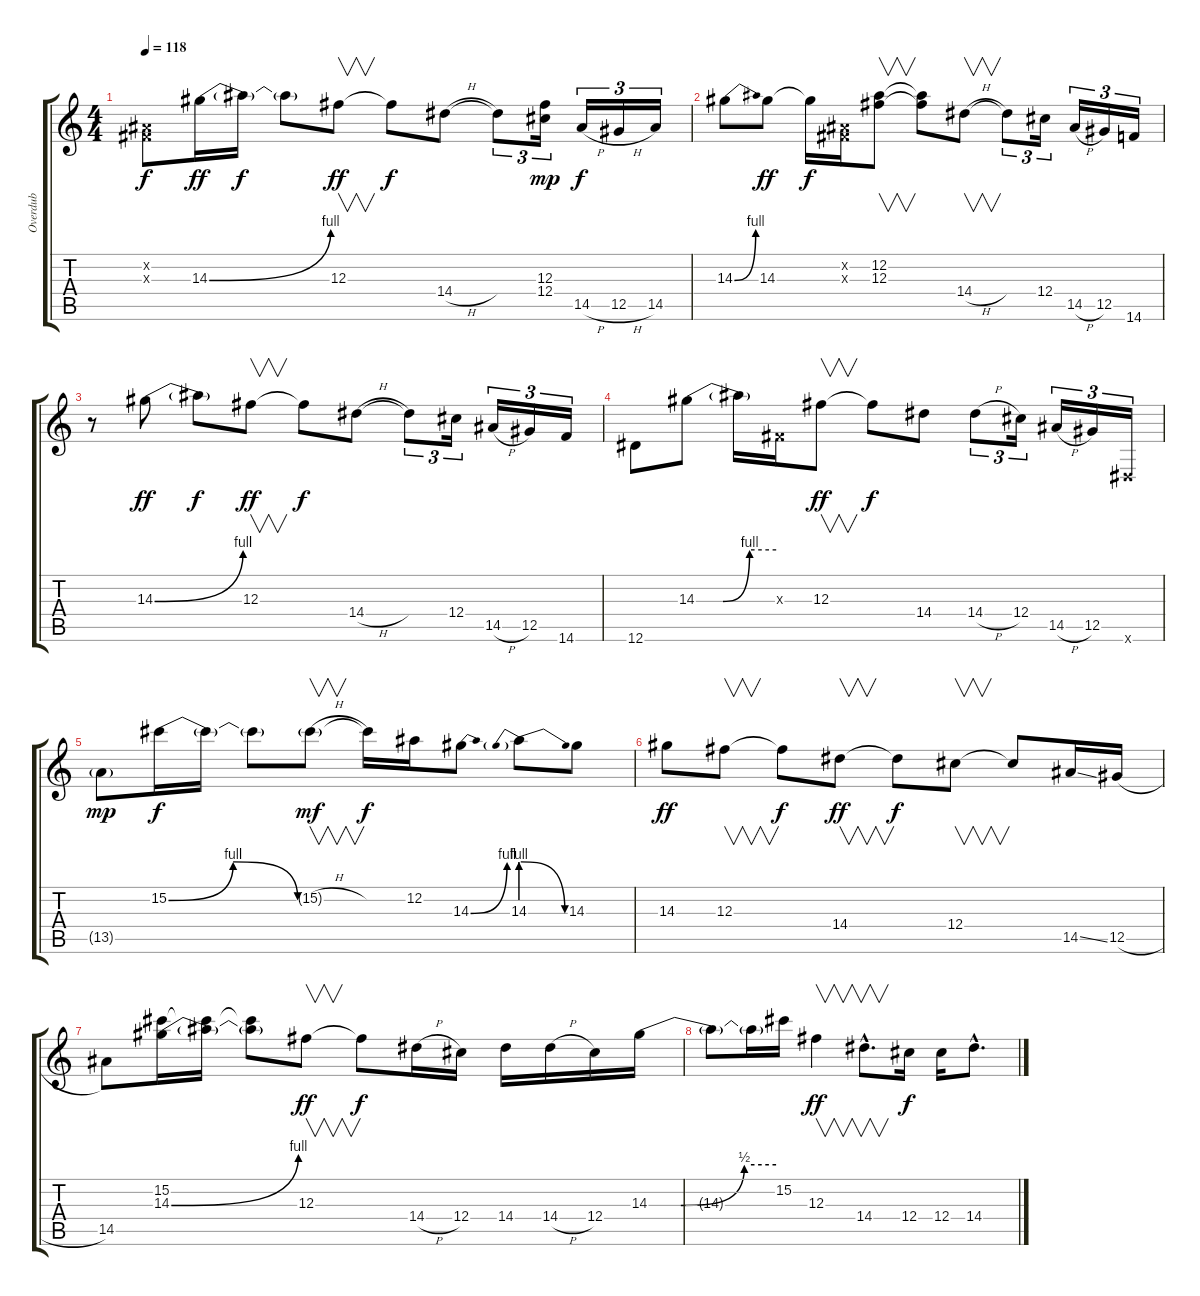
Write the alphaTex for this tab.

\track ("Overdub" "Overdub") {instrument fretlessbass}
\staff {score tabs}
\tuning (Eb4 Bb3 Gb3 Db3 Ab2 Eb2) {hide}
\ts (4 4)
\tempo 118
\clef g2
\ks c
(0.2{x} 0.3{x}).8{dy f} 14.3{be (bend 0 0 60 4)}.16{dy ff} 14.3{t}.16{dy f} 14.3{t}.8 12.3.8{v dy ff} 12.3{t}.8{dy f} 14.4{h}.8 14.4{t}.8{tu (3 2)} (12.3 12.4).16{tu (3 2) dy mp} 14.5{h}.16{tu (3 2) dy f} 12.5{h}.16{tu (3 2)} 14.5.16{tu (3 2)} |
14.3{be (bend 0 0 60 4)}.8 14.3.8{dy ff} 14.3{t}.16{dy f} (0.2{x} 0.3{x}).16 (12.2 12.3).8{v} (12.2{t} 12.3{t}).8 14.4{h}.8{v} 14.4{t}.8{tu (3 2)} 12.4.16{tu (3 2)} 14.5{h}.16{tu (3 2)} 12.5.16{tu (3 2)} 14.6.16{tu (3 2)} |
r.8 14.3{be (bend 0 0 60 4)}.8{dy ff} 14.3{t}.8{dy f} 12.3.8{v dy ff} 12.3{t}.8{dy f} 14.4{h}.8 14.4{t}.8{tu (3 2)} 12.4.16{tu (3 2)} 14.5{h}.16{tu (3 2)} 12.5.16{tu (3 2)} 14.6.16{tu (3 2)} |
12.6.8 14.3{be (custom 0 0 20 0 40 4 60 4)}.8 14.3{t}.16 0.3{x}.16 12.3.8{v dy ff} 12.3{t}.8{dy f} 14.4.8 14.4{h}.8{tu (3 2)} 12.4.16{tu (3 2)} 14.5{h}.16{tu (3 2)} 12.5.16{tu (3 2)} 0.6{x}.16{tu (3 2)} |
13.5{g}.8{dy mp} 15.2{be (bendrelease 0 0 15 4 45 4 60 0)}.16{dy f} 15.2{t}.16 15.2{t}.8 15.2{h g}.8{v dy mf} 15.2{t}.16{dy f} 12.2.16 14.3{be (bend 0 0 60 4)}.8 14.3{be (prebendrelease 0 4 60 0)}.8 14.3.8 |
14.3.8{dy ff} 12.3.8{v} 12.3{t}.8{dy f} 14.4.8{v dy ff} 14.4{t}.8{dy f} 12.4.8{v} 12.4{t}.8 14.5{ss}.16 12.5{h}.16 |
14.5.8 (15.2 14.3{be (bend 0 0 60 4)}).16 (15.2{t} 14.3{t}).16 (15.2{t} 14.3{t}).8 12.3.8{v dy ff} 12.3{t}.8{dy f} 14.4{h}.16 12.4.16 14.4.16 14.4{h}.16 12.4.16 14.3{be (custom 0 0 15 0 45 2 60 2)}.16 |
14.3{t}.8 14.3{t}.16 15.2.16 12.3.4{v dy ff} 14.4{hac}.8{v d} 12.4.16{dy f} 12.4.16 14.4{hac}.8{d}
